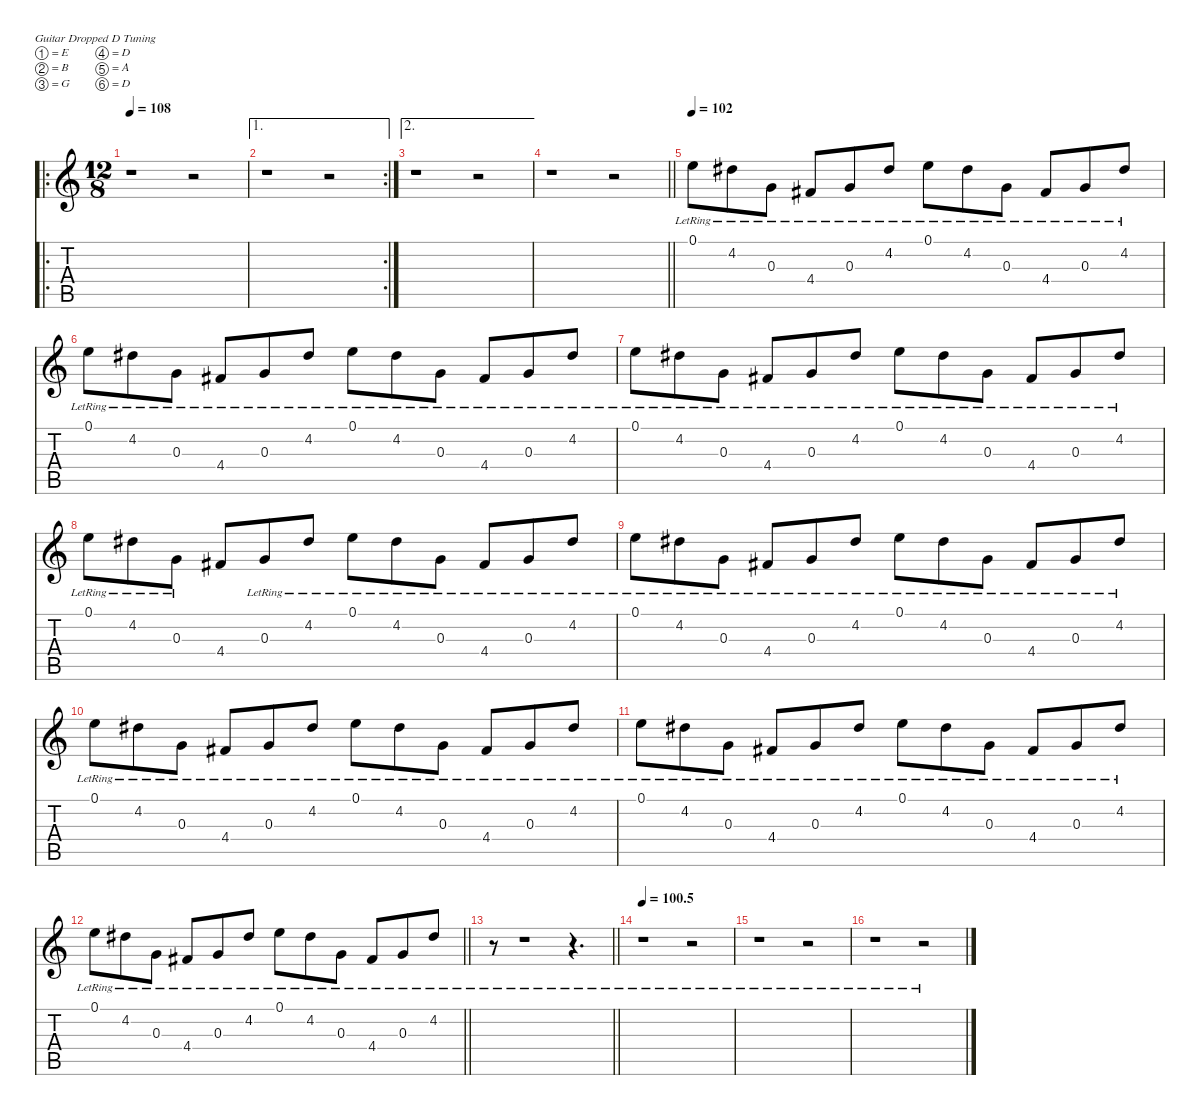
\defaultSystemsLayout 4
\hideDynamics
\bracketExtendMode nobrackets
\singleTrackTrackNamePolicy hidden
\multiTrackTrackNamePolicy hidden
\firstSystemTrackNameMode fullname
\otherSystemsTrackNameOrientation horizontal
\track ("Acoustic 2" "s.guit.") {instrument acousticguitarsteel}
\staff {score tabs}
\tuning (E4 B3 G3 D3 A2 D2)
\ro
\ts (12 8)
\tempo 108
\clef g2
\ks aminor
r.1{dy f beam Down} r.2{beam Down} |
\ae 1
\rc 2
r.1{beam Down} r.2{beam Down} |
\ae 2
r.1{beam Down} r.2{beam Down} |
\barLineRight lightlight
r.1{beam Down} r.2{beam Down} |
\tempo 102
0.1{lr}.8{beam Down} 4.2{lr acc #}.8{beam Down} 0.3{lr}.8{beam Down} 4.4{lr acc #}.8{beam Up} 0.3{lr}.8{beam Up} 4.2{lr acc #}.8{beam Up} 0.1{lr}.8{beam Down} 4.2{lr acc #}.8{beam Down} 0.3{lr}.8{beam Down} 4.4{lr acc #}.8{beam Up} 0.3{lr}.8{beam Up} 4.2{lr acc #}.8{beam Up} |
0.1{lr}.8{beam Down} 4.2{lr acc #}.8{beam Down} 0.3{lr}.8{beam Down} 4.4{lr acc #}.8{beam Up} 0.3{lr}.8{beam Up} 4.2{lr acc #}.8{beam Up} 0.1{lr}.8{beam Down} 4.2{lr acc #}.8{beam Down} 0.3{lr}.8{beam Down} 4.4{lr acc #}.8{beam Up} 0.3{lr}.8{beam Up} 4.2{lr acc #}.8{beam Up} |
0.1{lr}.8{beam Down} 4.2{lr acc #}.8{beam Down} 0.3{lr}.8{beam Down} 4.4{lr acc #}.8{beam Up} 0.3{lr}.8{beam Up} 4.2{lr acc #}.8{beam Up} 0.1{lr}.8{beam Down} 4.2{lr acc #}.8{beam Down} 0.3{lr}.8{beam Down} 4.4{lr acc #}.8{beam Up} 0.3{lr}.8{beam Up} 4.2{lr acc #}.8{beam Up} |
0.1{lr}.8{beam Down} 4.2{lr acc #}.8{beam Down} 0.3{lr}.8{beam Down} 4.4{acc #}.8{beam Up} 0.3{lr}.8{beam Up} 4.2{lr acc #}.8{beam Up} 0.1{lr}.8{beam Down} 4.2{lr acc #}.8{beam Down} 0.3{lr}.8{beam Down} 4.4{lr acc #}.8{beam Up} 0.3{lr}.8{beam Up} 4.2{lr acc #}.8{beam Up} |
0.1{lr}.8{beam Down} 4.2{lr acc #}.8{beam Down} 0.3{lr}.8{beam Down} 4.4{lr acc #}.8{beam Up} 0.3{lr}.8{beam Up} 4.2{lr acc #}.8{beam Up} 0.1{lr}.8{beam Down} 4.2{lr acc #}.8{beam Down} 0.3{lr}.8{beam Down} 4.4{lr acc #}.8{beam Up} 0.3{lr}.8{beam Up} 4.2{lr acc #}.8{beam Up} |
0.1{lr}.8{beam Down} 4.2{lr acc #}.8{beam Down} 0.3{lr}.8{beam Down} 4.4{lr acc #}.8{beam Up} 0.3{lr}.8{beam Up} 4.2{lr acc #}.8{beam Up} 0.1{lr}.8{beam Down} 4.2{lr acc #}.8{beam Down} 0.3{lr}.8{beam Down} 4.4{lr acc #}.8{beam Up} 0.3{lr}.8{beam Up} 4.2{lr acc #}.8{beam Up} |
0.1{lr}.8{beam Down} 4.2{lr acc #}.8{beam Down} 0.3{lr}.8{beam Down} 4.4{lr acc #}.8{beam Up} 0.3{lr}.8{beam Up} 4.2{lr acc #}.8{beam Up} 0.1{lr}.8{beam Down} 4.2{lr acc #}.8{beam Down} 0.3{lr}.8{beam Down} 4.4{lr acc #}.8{beam Up} 0.3{lr}.8{beam Up} 4.2{lr acc #}.8{beam Up} |
\barLineRight lightlight
0.1{lr}.8{beam Down} 4.2{lr acc #}.8{beam Down} 0.3{lr}.8{beam Down} 4.4{lr acc #}.8{beam Up} 0.3{lr}.8{beam Up} 4.2{lr acc #}.8{beam Up} 0.1{lr}.8{beam Down} 4.2{lr acc #}.8{beam Down} 0.3{lr}.8{beam Down} 4.4{lr acc #}.8{beam Up} 0.3{lr}.8{beam Up} 4.2{lr acc #}.8{beam Up} |
\barLineRight lightlight
r.8{beam Down} r.1{beam Down} r.4{d beam Down} |
\tempo
100.5 r.1{beam Down} r.2{beam Down} |
r.1{beam Down} r.2{beam Down} |
r.1{beam Down} r.2{beam Down}
